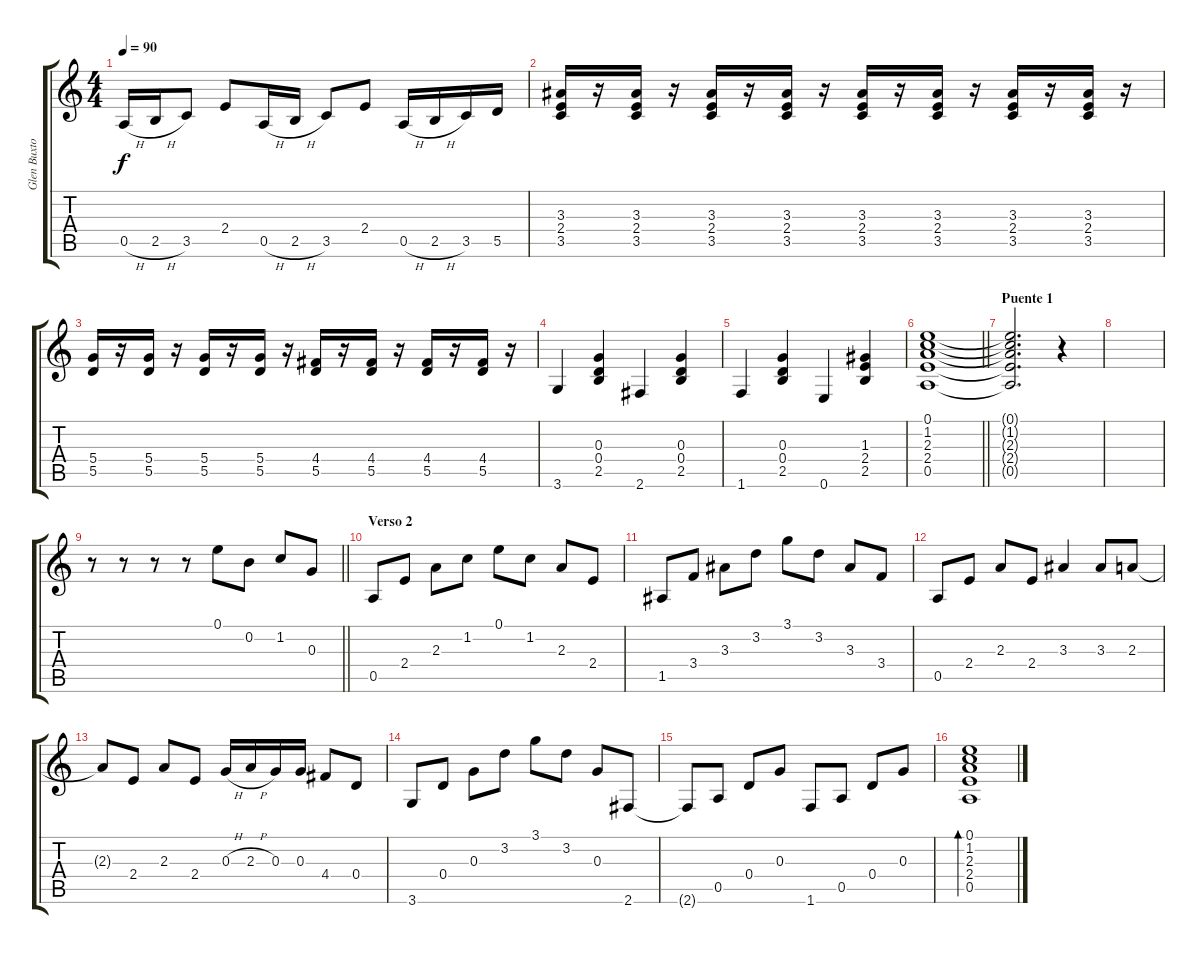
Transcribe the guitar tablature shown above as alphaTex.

\track ("Glen Buxton" "Glen Buxto") {instrument overdrivenguitar}
\staff {score tabs}
\tuning (E4 B3 G3 D3 A2 E2) {hide}
\ts (4 4)
\tempo 90
\clef g2
\ks c
0.5{h}.16{dy f} 2.5{h}.16 3.5.8 2.4.8 0.5{h}.16 2.5{h}.16 3.5.8 2.4.8 0.5{h}.16 2.5{h}.16 3.5.16 5.5.16 |
(3.3 2.4 3.5).16 r.16 (3.3 2.4 3.5).16 r.16 (3.3 2.4 3.5).16 r.16 (3.3 2.4 3.5).16 r.16 (3.3 2.4 3.5).16 r.16 (3.3 2.4 3.5).16 r.16 (3.3 2.4 3.5).16 r.16 (3.3 2.4 3.5).16 r.16 |
(5.4 5.5).16 r.16 (5.4 5.5).16 r.16 (5.4 5.5).16 r.16 (5.4 5.5).16 r.16 (4.4 5.5).16 r.16 (4.4 5.5).16 r.16 (4.4 5.5).16 r.16 (4.4 5.5).16 r.16 |
3.6.4 (0.3 0.4 2.5).4 2.6.4 (0.3 0.4 2.5).4 |
1.6.4 (0.3 0.4 2.5).4 0.6.4 (1.3 2.4 2.5).4 |
\barLineRight lightlight
(0.1 1.2 2.3 2.4 0.5).1 |
\section ("" "Puente 1")
(0.1{t} 1.2{t} 2.3{t} 2.4{t} 0.5{t}).2{d} r.4 |
|
\barLineRight lightlight
r.8{instrument electricguitarclean} r.8 r.8 r.8 0.1.8 0.2.8 1.2.8 0.3.8 |
\section ("" "Verso 2")
0.5.8 2.4.8 2.3.8 1.2.8 0.1.8 1.2.8 2.3.8 2.4.8 |
1.5.8 3.4.8 3.3.8 3.2.8 3.1.8 3.2.8 3.3.8 3.4.8 |
0.5.8 2.4.8 2.3.8 2.4.8 3.3.4 3.3.8 2.3.8 |
2.3{t}.8 2.4.8 2.3.8 2.4.8 0.3{h}.16 2.3{h}.16 0.3.16 0.3.16 4.4.8 0.4.8 |
3.6.8 0.4.8 0.3.8 3.2.8 3.1.8 3.2.8 0.3.8 2.6.8 |
2.6{t}.8 0.5.8 0.4.8 0.3.8 1.6.8 0.5.8 0.4.8 0.3.8 |
(0.1 1.2 2.3 2.4 0.5).1{bd 480}
